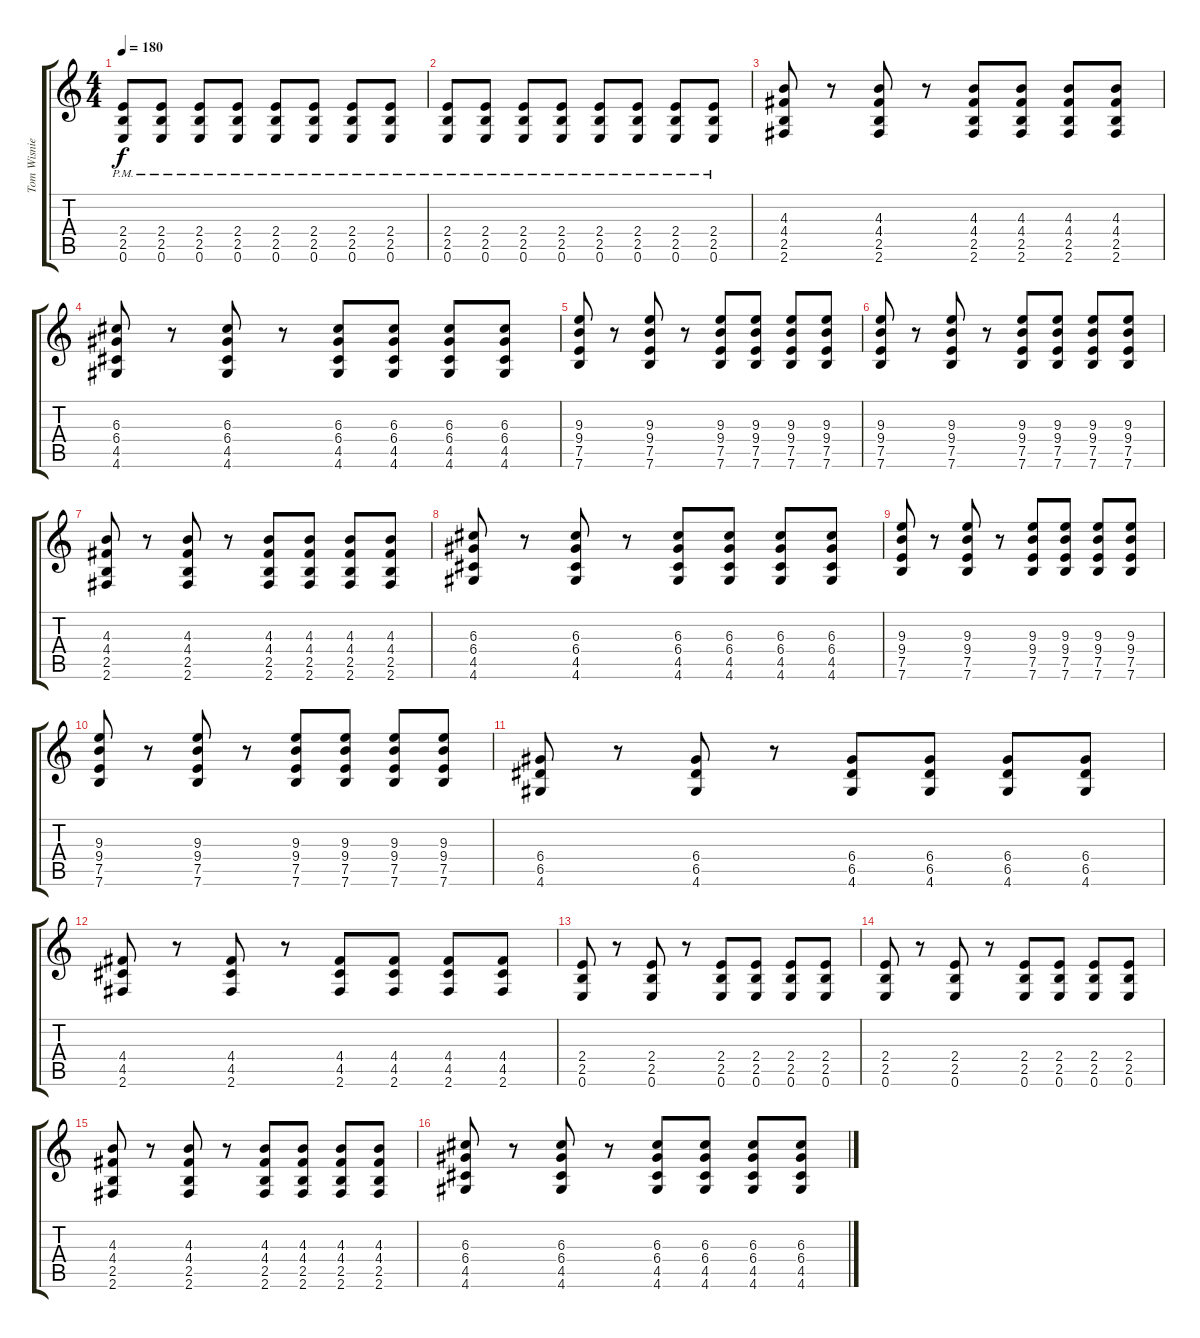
\track ("Tom Wisniewski [Rythm Guitar]" "Tom Wisnie") {instrument distortionguitar}
\staff {score tabs}
\tuning (E4 B3 G3 D3 A2 E2) {hide}
\ts (4 4)
\tempo 180
\clef g2
\ks c
(2.4{pm} 2.5{pm} 0.6{pm}).8{dy f} (2.4{pm} 2.5{pm} 0.6{pm}).8 (2.4{pm} 2.5{pm} 0.6{pm}).8 (2.4{pm} 2.5{pm} 0.6{pm}).8 (2.4{pm} 2.5{pm} 0.6{pm}).8 (2.4{pm} 2.5{pm} 0.6{pm}).8 (2.4{pm} 2.5{pm} 0.6{pm}).8 (2.4{pm} 2.5{pm} 0.6{pm}).8 |
(2.4{pm} 2.5{pm} 0.6{pm}).8 (2.4{pm} 2.5{pm} 0.6{pm}).8 (2.4{pm} 2.5{pm} 0.6{pm}).8 (2.4{pm} 2.5{pm} 0.6{pm}).8 (2.4{pm} 2.5{pm} 0.6{pm}).8 (2.4{pm} 2.5{pm} 0.6{pm}).8 (2.4{pm} 2.5{pm} 0.6{pm}).8 (2.4{pm} 2.5{pm} 0.6{pm}).8 |
(4.3 4.4 2.5 2.6).8 r.8 (4.3 4.4 2.5 2.6).8 r.8 (4.3 4.4 2.5 2.6).8 (4.3 4.4 2.5 2.6).8 (4.3 4.4 2.5 2.6).8 (4.3 4.4 2.5 2.6).8 |
(6.3 6.4 4.5 4.6).8 r.8 (6.3 6.4 4.5 4.6).8 r.8 (6.3 6.4 4.5 4.6).8 (6.3 6.4 4.5 4.6).8 (6.3 6.4 4.5 4.6).8 (6.3 6.4 4.5 4.6).8 |
(9.3 9.4 7.5 7.6).8 r.8 (9.3 9.4 7.5 7.6).8 r.8 (9.3 9.4 7.5 7.6).8 (9.3 9.4 7.5 7.6).8 (9.3 9.4 7.5 7.6).8 (9.3 9.4 7.5 7.6).8 |
(9.3 9.4 7.5 7.6).8 r.8 (9.3 9.4 7.5 7.6).8 r.8 (9.3 9.4 7.5 7.6).8 (9.3 9.4 7.5 7.6).8 (9.3 9.4 7.5 7.6).8 (9.3 9.4 7.5 7.6).8 |
(4.3 4.4 2.5 2.6).8 r.8 (4.3 4.4 2.5 2.6).8 r.8 (4.3 4.4 2.5 2.6).8 (4.3 4.4 2.5 2.6).8 (4.3 4.4 2.5 2.6).8 (4.3 4.4 2.5 2.6).8 |
(6.3 6.4 4.5 4.6).8 r.8 (6.3 6.4 4.5 4.6).8 r.8 (6.3 6.4 4.5 4.6).8 (6.3 6.4 4.5 4.6).8 (6.3 6.4 4.5 4.6).8 (6.3 6.4 4.5 4.6).8 |
(9.3 9.4 7.5 7.6).8 r.8 (9.3 9.4 7.5 7.6).8 r.8 (9.3 9.4 7.5 7.6).8 (9.3 9.4 7.5 7.6).8 (9.3 9.4 7.5 7.6).8 (9.3 9.4 7.5 7.6).8 |
(9.3 9.4 7.5 7.6).8 r.8 (9.3 9.4 7.5 7.6).8 r.8 (9.3 9.4 7.5 7.6).8 (9.3 9.4 7.5 7.6).8 (9.3 9.4 7.5 7.6).8 (9.3 9.4 7.5 7.6).8 |
(6.4 6.5 4.6).8 r.8 (6.4 6.5 4.6).8 r.8 (6.4 6.5 4.6).8 (6.4 6.5 4.6).8 (6.4 6.5 4.6).8 (6.4 6.5 4.6).8 |
(4.4 4.5 2.6).8 r.8 (4.4 4.5 2.6).8 r.8 (4.4 4.5 2.6).8 (4.4 4.5 2.6).8 (4.4 4.5 2.6).8 (4.4 4.5 2.6).8 |
(2.4 2.5 0.6).8 r.8 (2.4 2.5 0.6).8 r.8 (2.4 2.5 0.6).8 (2.4 2.5 0.6).8 (2.4 2.5 0.6).8 (2.4 2.5 0.6).8 |
(2.4 2.5 0.6).8 r.8 (2.4 2.5 0.6).8 r.8 (2.4 2.5 0.6).8 (2.4 2.5 0.6).8 (2.4 2.5 0.6).8 (2.4 2.5 0.6).8 |
(4.3 4.4 2.5 2.6).8 r.8 (4.3 4.4 2.5 2.6).8 r.8 (4.3 4.4 2.5 2.6).8 (4.3 4.4 2.5 2.6).8 (4.3 4.4 2.5 2.6).8 (4.3 4.4 2.5 2.6).8 |
(6.3 6.4 4.5 4.6).8 r.8 (6.3 6.4 4.5 4.6).8 r.8 (6.3 6.4 4.5 4.6).8 (6.3 6.4 4.5 4.6).8 (6.3 6.4 4.5 4.6).8 (6.3 6.4 4.5 4.6).8
